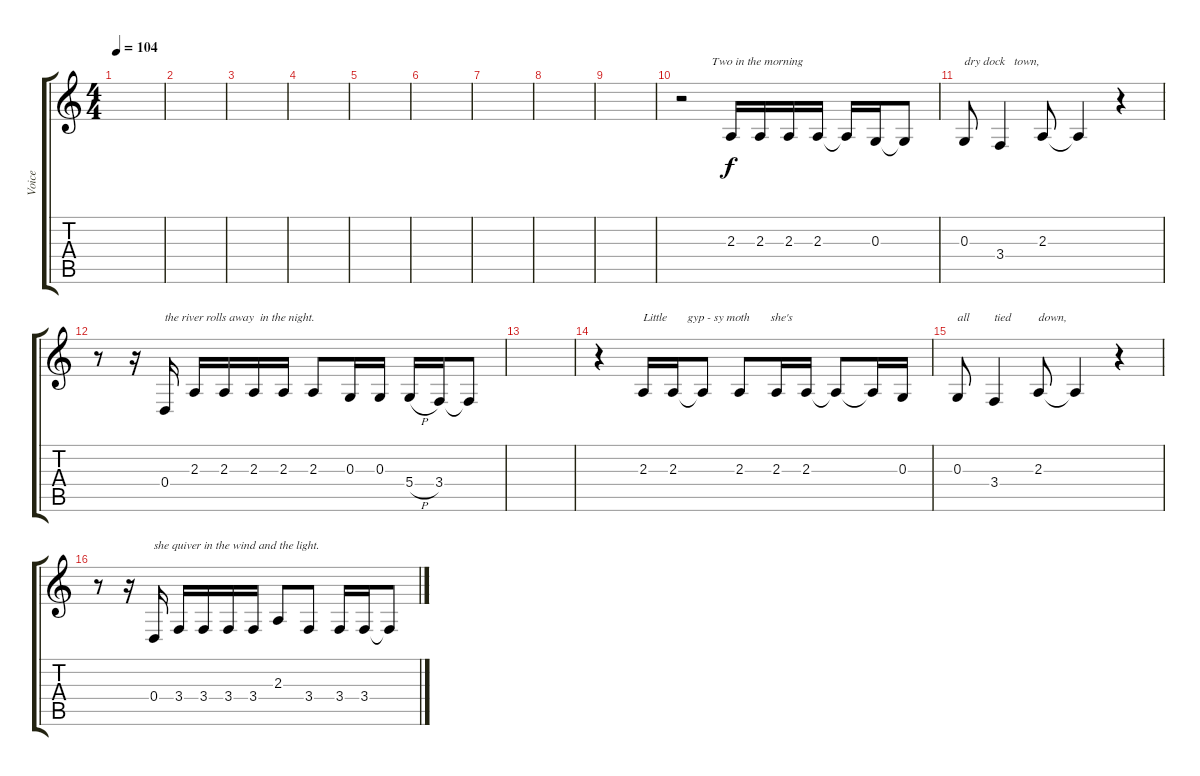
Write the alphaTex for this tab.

\track ("Voice" "Voice") {instrument baritonesax}
\staff {score tabs}
\tuning (E4 B3 G3 D3 A2 E2) {hide}
\ts (4 4)
\tempo 104
\clef g2
\ks c
|
|
|
|
|
|
|
|
|
r.2{txt "          Two in the morning"} 2.3.16{lyrics (0 "") lyrics (1 "") lyrics (2 "") lyrics (3 "") lyrics (4 "")} 2.3.16 2.3.16 2.3.16 2.3{t}.16 0.3.16 0.3{t}.8 |
0.3.8{txt "dry dock   town,"} 3.4.4 2.3.8 2.3{t}.4 r.4 |
r.8 r.16 0.4.16{txt "the river rolls away  in the night."} 2.3.16 2.3.16 2.3.16 2.3.16 2.3.8 0.3.16 0.3.16 5.4{h}.16 3.4.16 3.4{t}.8 |
|
r.4 2.3.16{txt "Little       gyp - sy moth       she's"} 2.3.16 2.3{t}.8 2.3.8 2.3.16 2.3.16 2.3{t}.8 2.3{t}.16 0.3.16 |
0.3.8{txt "all"} 3.4.4{txt "tied"} 2.3.8{txt "down,"} 2.3{t}.4 r.4 |
r.8 r.16 0.4.16{txt "she quiver in the wind and the light."} 3.4.16 3.4.16 3.4.16 3.4.16 2.3.8 3.4.8 3.4.16 3.4.16 3.4{t}.8
